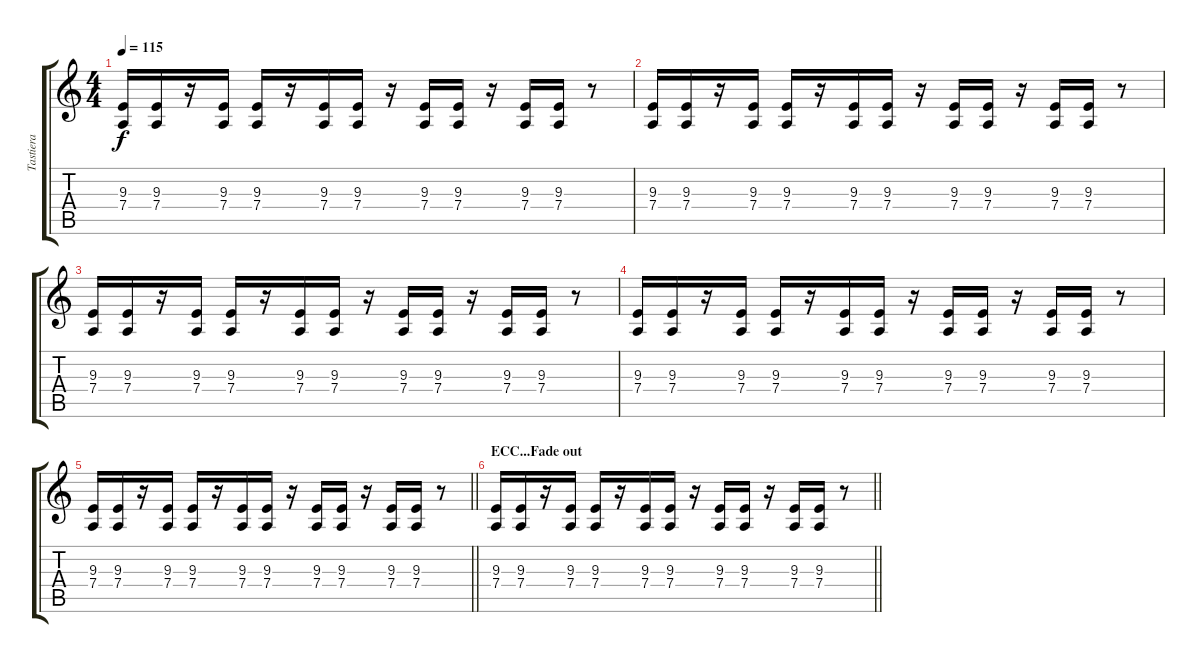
\track ("Tastiera" "Tastiera") {instrument accordion}
\staff {score tabs}
\tuning (E4 B3 G3 D3 A2 E2) {hide}
\ts (4 4)
\tempo 115
\clef g2
\ks c
(9.3 7.4).16{dy f} (9.3 7.4).16 r.16 (9.3 7.4).16 (9.3 7.4).16 r.16 (9.3 7.4).16 (9.3 7.4).16 r.16 (9.3 7.4).16 (9.3 7.4).16 r.16 (9.3 7.4).16 (9.3 7.4).16 r.8 |
(9.3 7.4).16 (9.3 7.4).16 r.16 (9.3 7.4).16 (9.3 7.4).16 r.16 (9.3 7.4).16 (9.3 7.4).16 r.16 (9.3 7.4).16 (9.3 7.4).16 r.16 (9.3 7.4).16 (9.3 7.4).16 r.8 |
(9.3 7.4).16 (9.3 7.4).16 r.16 (9.3 7.4).16 (9.3 7.4).16 r.16 (9.3 7.4).16 (9.3 7.4).16 r.16 (9.3 7.4).16 (9.3 7.4).16 r.16 (9.3 7.4).16 (9.3 7.4).16 r.8 |
(9.3 7.4).16 (9.3 7.4).16 r.16 (9.3 7.4).16 (9.3 7.4).16 r.16 (9.3 7.4).16 (9.3 7.4).16 r.16 (9.3 7.4).16 (9.3 7.4).16 r.16 (9.3 7.4).16 (9.3 7.4).16 r.8 |
\barLineRight lightlight
(9.3 7.4).16 (9.3 7.4).16 r.16 (9.3 7.4).16 (9.3 7.4).16 r.16 (9.3 7.4).16 (9.3 7.4).16 r.16 (9.3 7.4).16 (9.3 7.4).16 r.16 (9.3 7.4).16 (9.3 7.4).16 r.8 |
\section ("" "ECC...Fade out")
\barLineRight lightlight
(9.3 7.4).16 (9.3 7.4).16 r.16 (9.3 7.4).16 (9.3 7.4).16 r.16 (9.3 7.4).16 (9.3 7.4).16 r.16 (9.3 7.4).16 (9.3 7.4).16 r.16 (9.3 7.4).16 (9.3 7.4).16 r.8
